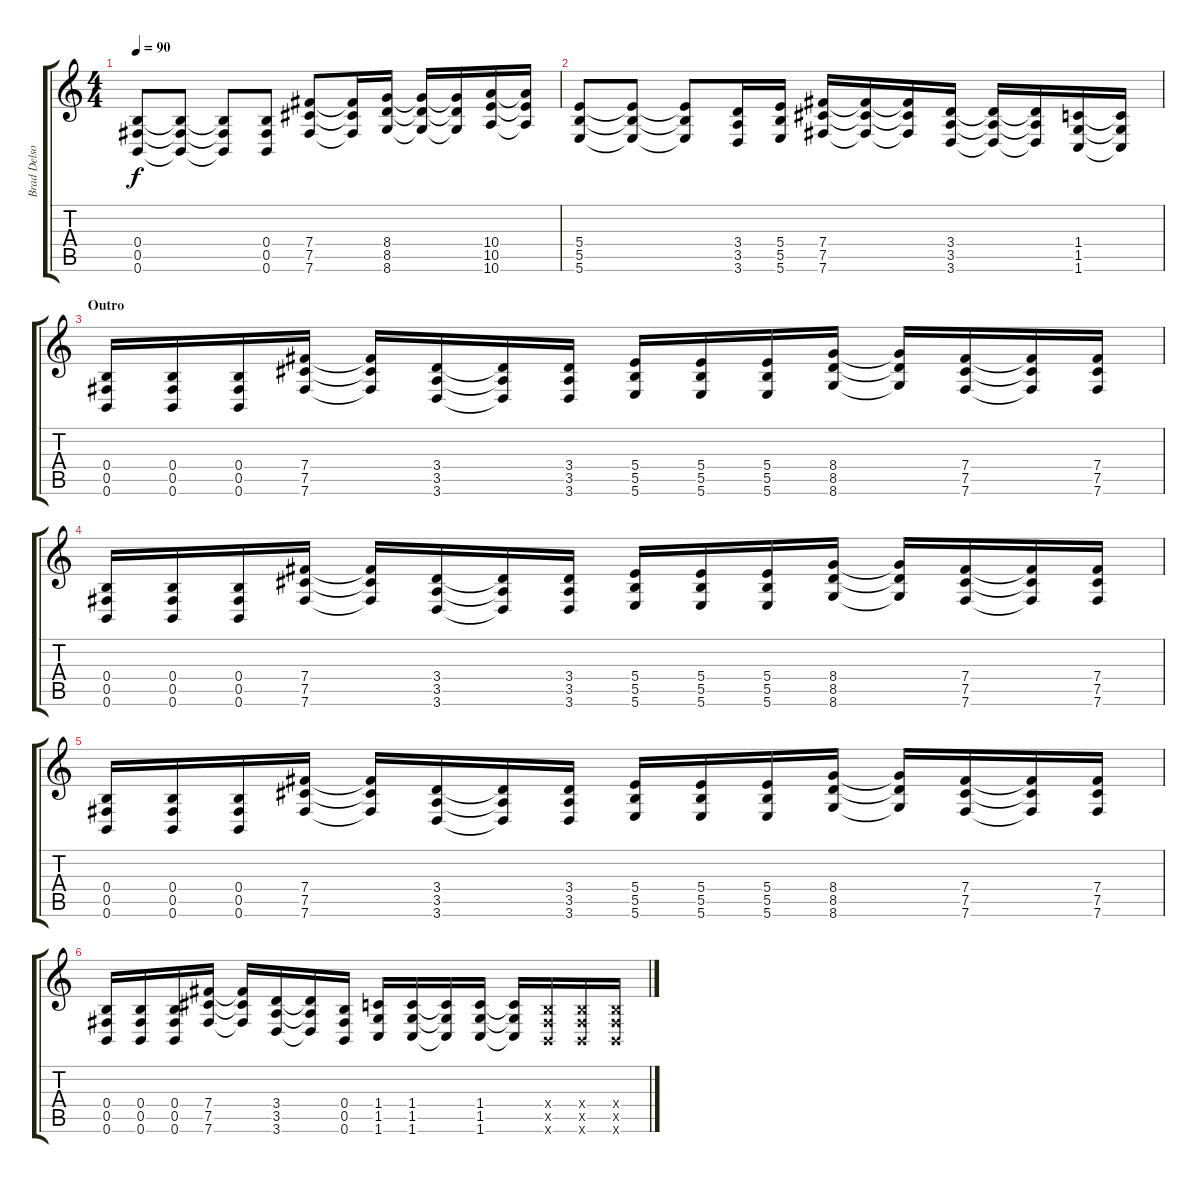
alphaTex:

\track ("Brad Delson (Guitar Effects)" "Brad Delso") {instrument distortionguitar}
\staff {score tabs}
\tuning (Db4 Ab3 E3 B2 Gb2 B1) {hide}
\ts (4 4)
\tempo 90
\clef g2
\ks c
(0.4 0.5 0.6).8{dy f} (0.4{t} 0.5{t} 0.6{t}).8 (0.4{t} 0.5{t} 0.6{t}).8 (0.4 0.5 0.6).8 (7.4 7.5 7.6).8 (7.4{t} 7.5{t} 7.6{t}).16 (8.4 8.5 8.6).16 (8.4{t} 8.5{t} 8.6{t}).16 (8.4{t} 8.5{t} 8.6{t}).16 (10.4 10.5 10.6).16 (10.4{t} 10.5{t} 10.6{t}).16 |
(5.4 5.5 5.6).8 (5.4{t} 5.5{t} 5.6{t}).8 (5.4{t} 5.5{t} 5.6{t}).8 (3.4 3.5 3.6).16 (5.4 5.5 5.6).16 (7.4 7.5 7.6).16 (7.4{t} 7.5{t} 7.6{t}).16 (7.4{t} 7.5{t} 7.6{t}).16 (3.4 3.5 3.6).16 (3.4{t} 3.5{t} 3.6{t}).16 (3.4{t} 3.5{t} 3.6{t}).16 (1.4 1.5 1.6).16 (1.4{t} 1.5{t} 1.6{t}).16 |
\section ("" "Outro")
(0.4 0.5 0.6).16 (0.4 0.5 0.6).16 (0.4 0.5 0.6).16 (7.4 7.5 7.6).16 (7.4{t} 7.5{t} 7.6{t}).16 (3.4 3.5 3.6).16 (3.4{t} 3.5{t} 3.6{t}).16 (3.4 3.5 3.6).16 (5.4 5.5 5.6).16 (5.4 5.5 5.6).16 (5.4 5.5 5.6).16 (8.4 8.5 8.6).16 (8.4{t} 8.5{t} 8.6{t}).16 (7.4 7.5 7.6).16 (7.4{t} 7.5{t} 7.6{t}).16 (7.4 7.5 7.6).16 |
(0.4 0.5 0.6).16 (0.4 0.5 0.6).16 (0.4 0.5 0.6).16 (7.4 7.5 7.6).16 (7.4{t} 7.5{t} 7.6{t}).16 (3.4 3.5 3.6).16 (3.4{t} 3.5{t} 3.6{t}).16 (3.4 3.5 3.6).16 (5.4 5.5 5.6).16 (5.4 5.5 5.6).16 (5.4 5.5 5.6).16 (8.4 8.5 8.6).16 (8.4{t} 8.5{t} 8.6{t}).16 (7.4 7.5 7.6).16 (7.4{t} 7.5{t} 7.6{t}).16 (7.4 7.5 7.6).16 |
(0.4 0.5 0.6).16 (0.4 0.5 0.6).16 (0.4 0.5 0.6).16 (7.4 7.5 7.6).16 (7.4{t} 7.5{t} 7.6{t}).16 (3.4 3.5 3.6).16 (3.4{t} 3.5{t} 3.6{t}).16 (3.4 3.5 3.6).16 (5.4 5.5 5.6).16 (5.4 5.5 5.6).16 (5.4 5.5 5.6).16 (8.4 8.5 8.6).16 (8.4{t} 8.5{t} 8.6{t}).16 (7.4 7.5 7.6).16 (7.4{t} 7.5{t} 7.6{t}).16 (7.4 7.5 7.6).16 |
(0.4 0.5 0.6).16 (0.4 0.5 0.6).16 (0.4 0.5 0.6).16 (7.4 7.5 7.6).16 (7.4{t} 7.5{t} 7.6{t}).16 (3.4 3.5 3.6).16 (3.4{t} 3.5{t} 3.6{t}).16 (0.4 0.5 0.6).16 (1.4 1.5 1.6).16 (1.4 1.5 1.6).16 (1.4{t} 1.5{t} 1.6{t}).16 (1.4 1.5 1.6).16 (1.4{t} 1.5{t} 1.6{t}).16 (0.4{x} 0.5{x} 0.6{x}).16 (0.4{x} 0.5{x} 0.6{x}).16 (0.4{x} 0.5{x} 0.6{x}).16
